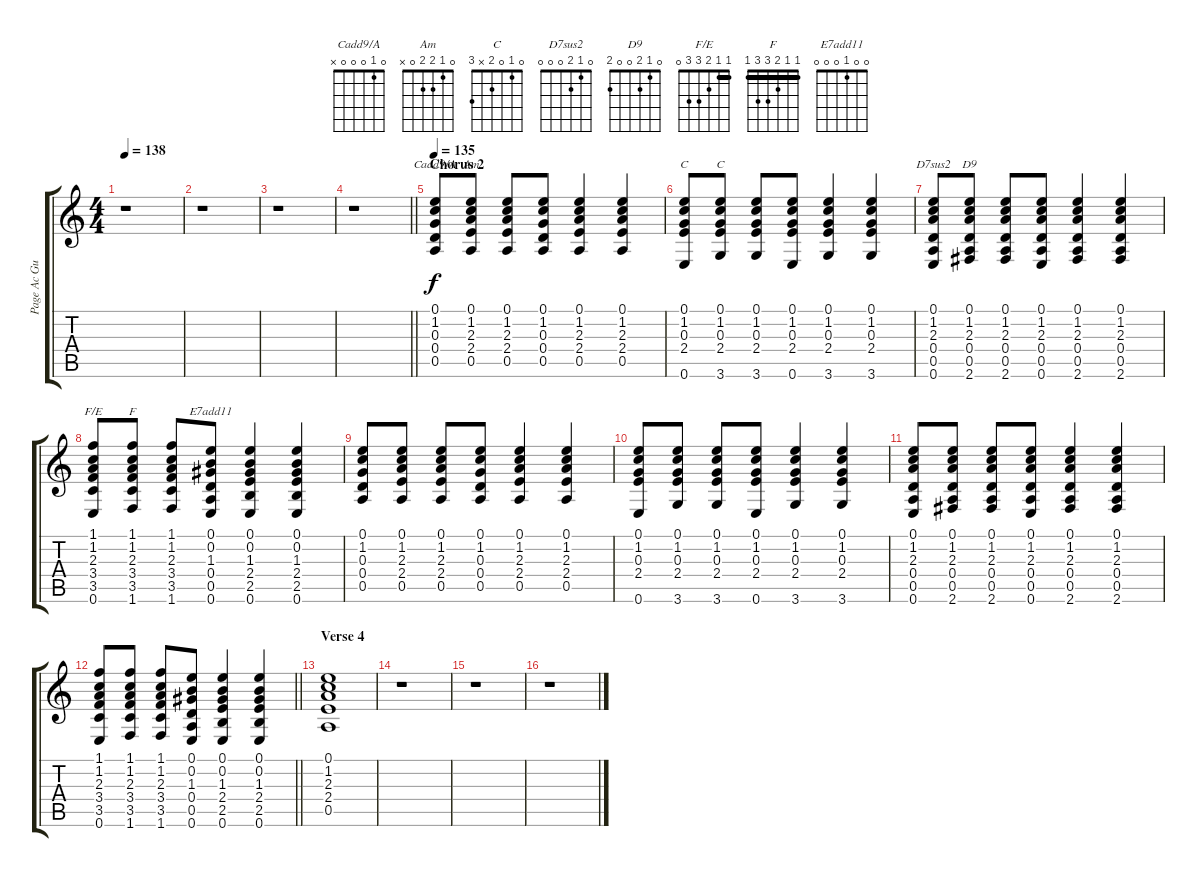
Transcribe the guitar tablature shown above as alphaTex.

\track ("Page Ac Guitar Picked" "Page Ac Gu") {instrument acousticguitarsteel}
\staff {score tabs}
\tuning (E4 B3 G3 D3 A2 E2) {hide}
\chord ("Cadd9/A" 0 1 0 0 0 x)
\chord ("Am" 0 1 2 2 0 x)
\chord ("C" 0 1 0 2 x 0)
\chord ("C" 0 1 0 2 x 3)
\chord ("D7sus2" 0 1 2 0 0 0)
\chord ("D9" 0 1 2 0 0 2)
\chord ("F/E" 1 1 2 3 3 0) {barre 1}
\chord ("F" 1 1 2 3 3 1) {barre 1}
\chord ("E7add11" 0 0 1 0 0 0)
\ts (4 4)
\tempo 138
\clef g2
\ks aminor
r.1{dy ff} |
r.1 |
r.1 |
\barLineRight lightlight
r.1 |
\section ("" "Chorus 2")
\tempo 135
(0.1 1.2 0.3 0.4 0.5).8{ch "Cadd9/A" dy f} (0.1 1.2 2.3 2.4 0.5).8{ch "Am"} (0.1 1.2 2.3 2.4 0.5).8 (0.1 1.2 0.3 0.4 0.5).8 (0.1 1.2 2.3 2.4 0.5).4 (0.1 1.2 2.3 2.4 0.5).4 |
(0.1 1.2 0.3 2.4 0.6).8{ch "C"} (0.1 1.2 0.3 2.4 3.6).8{ch "C"} (0.1 1.2 0.3 2.4 3.6).8 (0.1 1.2 0.3 2.4 0.6).8 (0.1 1.2 0.3 2.4 3.6).4 (0.1 1.2 0.3 2.4 3.6).4 |
(0.1 1.2 2.3 0.4 0.5 0.6).8{ch "D7sus2"} (0.1 1.2 2.3 0.4 0.5 2.6).8{ch "D9"} (0.1 1.2 2.3 0.4 0.5 2.6).8 (0.1 1.2 2.3 0.4 0.5 0.6).8 (0.1 1.2 2.3 0.4 0.5 2.6).4 (0.1 1.2 2.3 0.4 0.5 2.6).4 |
(1.1 1.2 2.3 3.4 3.5 0.6).8{ch "F/E"} (1.1 1.2 2.3 3.4 3.5 1.6).8{ch "F"} (1.1 1.2 2.3 3.4 3.5 1.6).8 (0.1 0.2 1.3 0.4 0.5 0.6).8{ch "E7add11"} (0.1 0.2 1.3 2.4 2.5 0.6).4 (0.1 0.2 1.3 2.4 2.5 0.6).4 |
(0.1 1.2 0.3 0.4 0.5).8 (0.1 1.2 2.3 2.4 0.5).8 (0.1 1.2 2.3 2.4 0.5).8 (0.1 1.2 0.3 0.4 0.5).8 (0.1 1.2 2.3 2.4 0.5).4 (0.1 1.2 2.3 2.4 0.5).4 |
(0.1 1.2 0.3 2.4 0.6).8 (0.1 1.2 0.3 2.4 3.6).8 (0.1 1.2 0.3 2.4 3.6).8 (0.1 1.2 0.3 2.4 0.6).8 (0.1 1.2 0.3 2.4 3.6).4 (0.1 1.2 0.3 2.4 3.6).4 |
(0.1 1.2 2.3 0.4 0.5 0.6).8 (0.1 1.2 2.3 0.4 0.5 2.6).8 (0.1 1.2 2.3 0.4 0.5 2.6).8 (0.1 1.2 2.3 0.4 0.5 0.6).8 (0.1 1.2 2.3 0.4 0.5 2.6).4 (0.1 1.2 2.3 0.4 0.5 2.6).4 |
\barLineRight lightlight
(1.1 1.2 2.3 3.4 3.5 0.6).8 (1.1 1.2 2.3 3.4 3.5 1.6).8 (1.1 1.2 2.3 3.4 3.5 1.6).8 (0.1 0.2 1.3 0.4 0.5 0.6).8 (0.1 0.2 1.3 2.4 2.5 0.6).4 (0.1 0.2 1.3 2.4 2.5 0.6).4 |
\section ("" "Verse 4")
(0.1 1.2 2.3 2.4 0.5).1 |
r.1 |
r.1 |
r.1
